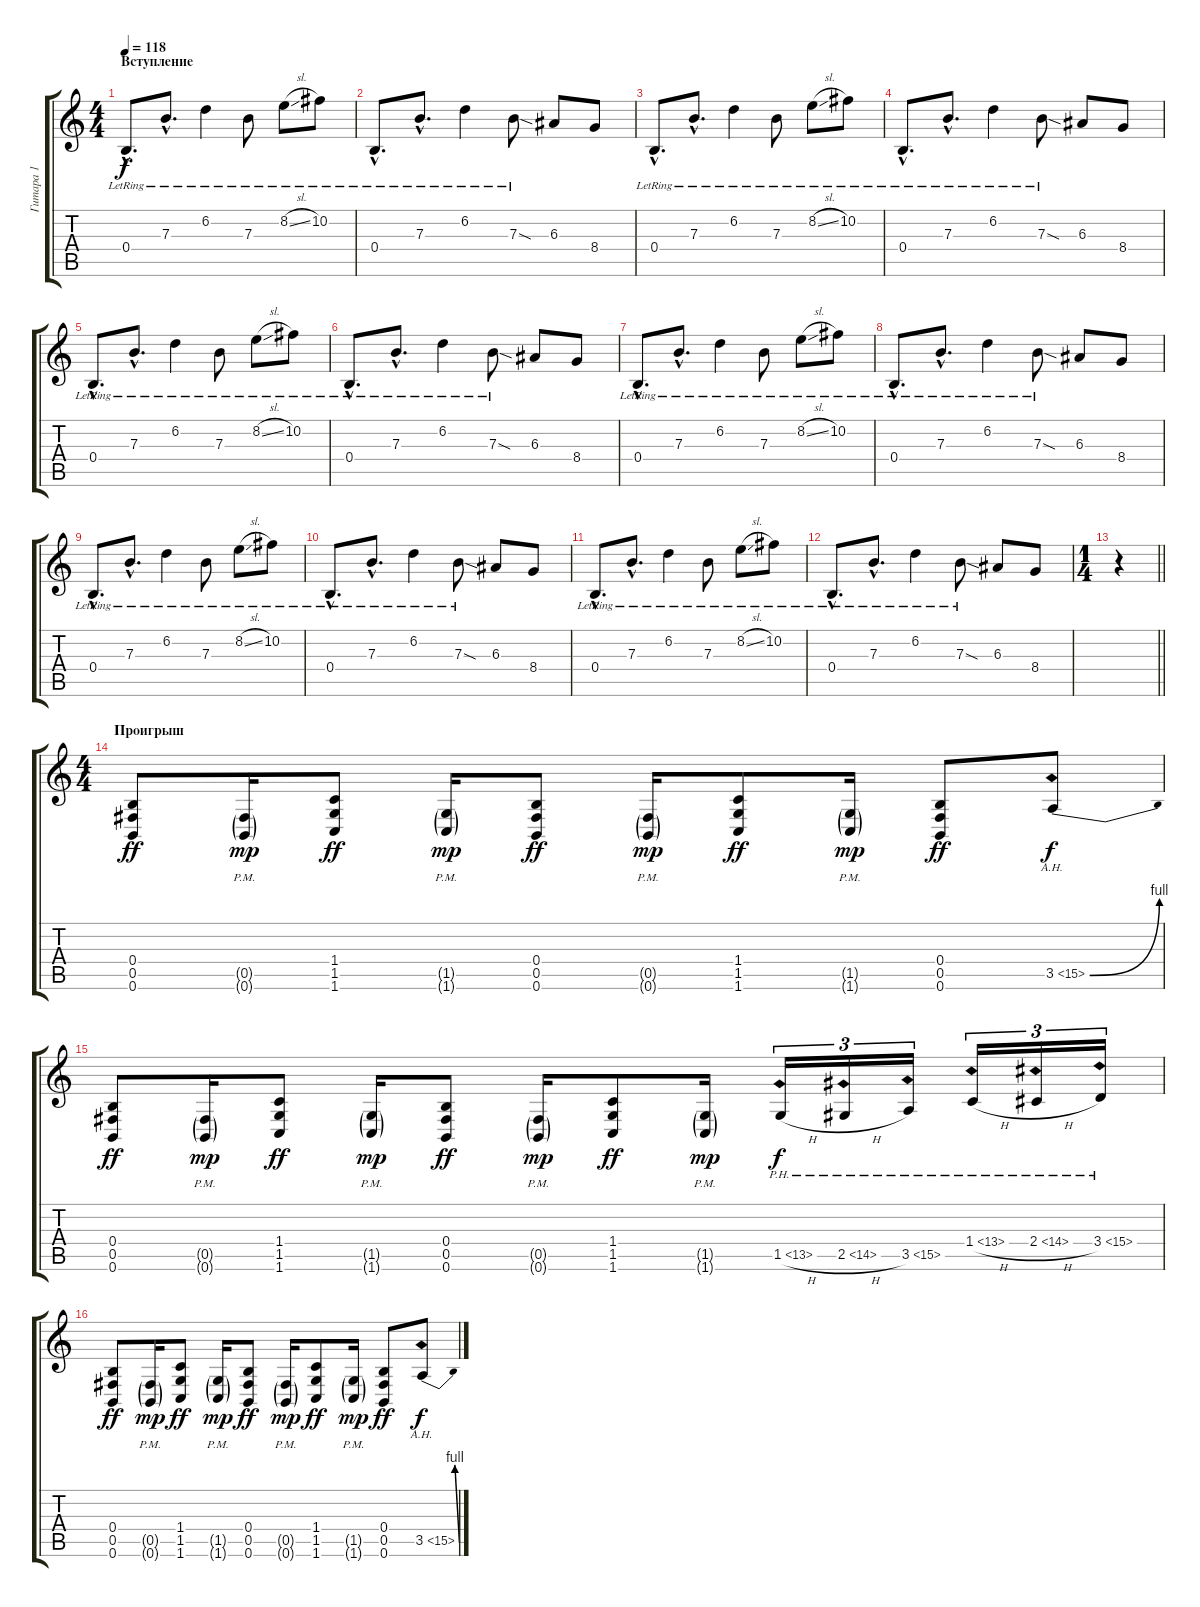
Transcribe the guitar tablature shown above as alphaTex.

\track ("Гитара 1" "Гитара 1") {instrument electricguitarclean}
\staff {score tabs}
\tuning (Db4 Ab3 E3 B2 Gb2 B1) {hide}
\ts (4 4)
\section ("" "Вступление")
\tempo 118
\clef g2
\ks c
0.4{hac lr}.8{d dy f instrument electricguitarclean} 7.3{hac lr}.8{d} 6.2{lr}.4 7.3{lr}.8 8.2{sl lr}.8 10.2{lr}.8 |
0.4{hac lr}.8{d} 7.3{hac lr}.8{d} 6.2{lr}.4 7.3{sod lr}.8 6.3.8 8.4.8 |
0.4{hac lr}.8{d} 7.3{hac lr}.8{d} 6.2{lr}.4 7.3{lr}.8 8.2{sl lr}.8 10.2{lr}.8 |
0.4{hac lr}.8{d} 7.3{hac lr}.8{d} 6.2{lr}.4 7.3{sod lr}.8 6.3.8 8.4.8 |
0.4{hac lr}.8{d} 7.3{hac lr}.8{d} 6.2{lr}.4 7.3{lr}.8 8.2{sl lr}.8 10.2{lr}.8 |
0.4{hac lr}.8{d} 7.3{hac lr}.8{d} 6.2{lr}.4 7.3{sod lr}.8 6.3.8 8.4.8 |
0.4{hac lr}.8{d} 7.3{hac lr}.8{d} 6.2{lr}.4 7.3{lr}.8 8.2{sl lr}.8 10.2{lr}.8 |
0.4{hac lr}.8{d} 7.3{hac lr}.8{d} 6.2{lr}.4 7.3{sod lr}.8 6.3.8 8.4.8 |
0.4{hac lr}.8{d} 7.3{hac lr}.8{d} 6.2{lr}.4 7.3{lr}.8 8.2{sl lr}.8 10.2{lr}.8 |
0.4{hac lr}.8{d} 7.3{hac lr}.8{d} 6.2{lr}.4 7.3{sod lr}.8 6.3.8 8.4.8 |
0.4{hac lr}.8{d} 7.3{hac lr}.8{d} 6.2{lr}.4 7.3{lr}.8 8.2{sl lr}.8 10.2{lr}.8 |
0.4{hac lr}.8{d} 7.3{hac lr}.8{d} 6.2{lr}.4 7.3{sod lr}.8 6.3.8 8.4.8 |
\ts (1 4)
\barLineRight lightlight
r.4 |
\ts (4 4)
\section ("" "Проигрыш")
(0.4 0.5 0.6).8{dy ff volume 11 instrument distortionguitar} (0.5{g pm} 0.6{g pm}).16{dy mp} (1.4 1.5 1.6).8{dy ff} (1.5{g pm} 1.6{g pm}).16{dy mp} (0.4 0.5 0.6).8{dy ff} (0.5{g pm} 0.6{g pm}).16{dy mp} (1.4 1.5 1.6).8{dy ff} (1.5{g pm} 1.6{g pm}).16{dy mp} (0.4 0.5 0.6).8{dy ff} 3.5{be (bend 0 0 60 4) ah 12}.8{dy f} |
(0.4 0.5 0.6).8{dy ff} (0.5{g pm} 0.6{g pm}).16{dy mp} (1.4 1.5 1.6).8{dy ff} (1.5{g pm} 1.6{g pm}).16{dy mp} (0.4 0.5 0.6).8{dy ff} (0.5{g pm} 0.6{g pm}).16{dy mp} (1.4 1.5 1.6).8{dy ff} (1.5{g pm} 1.6{g pm}).16{dy mp} 1.5{ph 12 h}.16{tu (3 2) dy f} 2.5{ph 12 h}.16{tu (3 2)} 3.5{ph 12}.16{tu (3 2)} 1.4{ph 12 h}.16{tu (3 2)} 2.4{ph 12 h}.16{tu (3 2)} 3.4{ph 12}.16{tu (3 2)} |
(0.4 0.5 0.6).8{dy ff} (0.5{g pm} 0.6{g pm}).16{dy mp} (1.4 1.5 1.6).8{dy ff} (1.5{g pm} 1.6{g pm}).16{dy mp} (0.4 0.5 0.6).8{dy ff} (0.5{g pm} 0.6{g pm}).16{dy mp} (1.4 1.5 1.6).8{dy ff} (1.5{g pm} 1.6{g pm}).16{dy mp} (0.4 0.5 0.6).8{dy ff} 3.5{be (bend 0 0 60 4) ah 12}.8{dy f}
